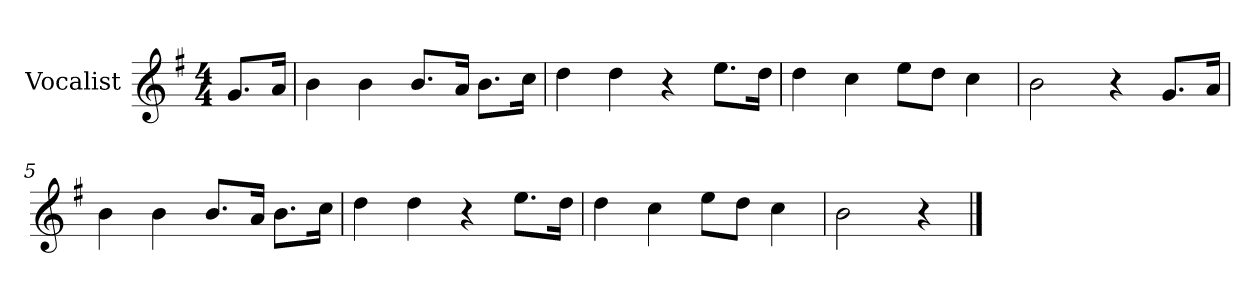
**kern
*part1
*staff1
*I"Vocalist
*k[f#]
*G:
*M4/4
=
8.gL
16aJk
=1
4b
4b
8.bL
16aJk
8.bL
16ccJk
=2
4dd
4dd
4r
8.eeL
16ddJk
=3
4dd
4cc
8eeL
8ddJ
4cc
=4
2b
4r
8.gL
16aJk
=5
4b
4b
8.bL
16aJk
8.bL
16ccJk
=6
4dd
4dd
4r
8.eeL
16ddJk
=7
4dd
4cc
8eeL
8ddJ
4cc
=8
2b
4r
==
*-
